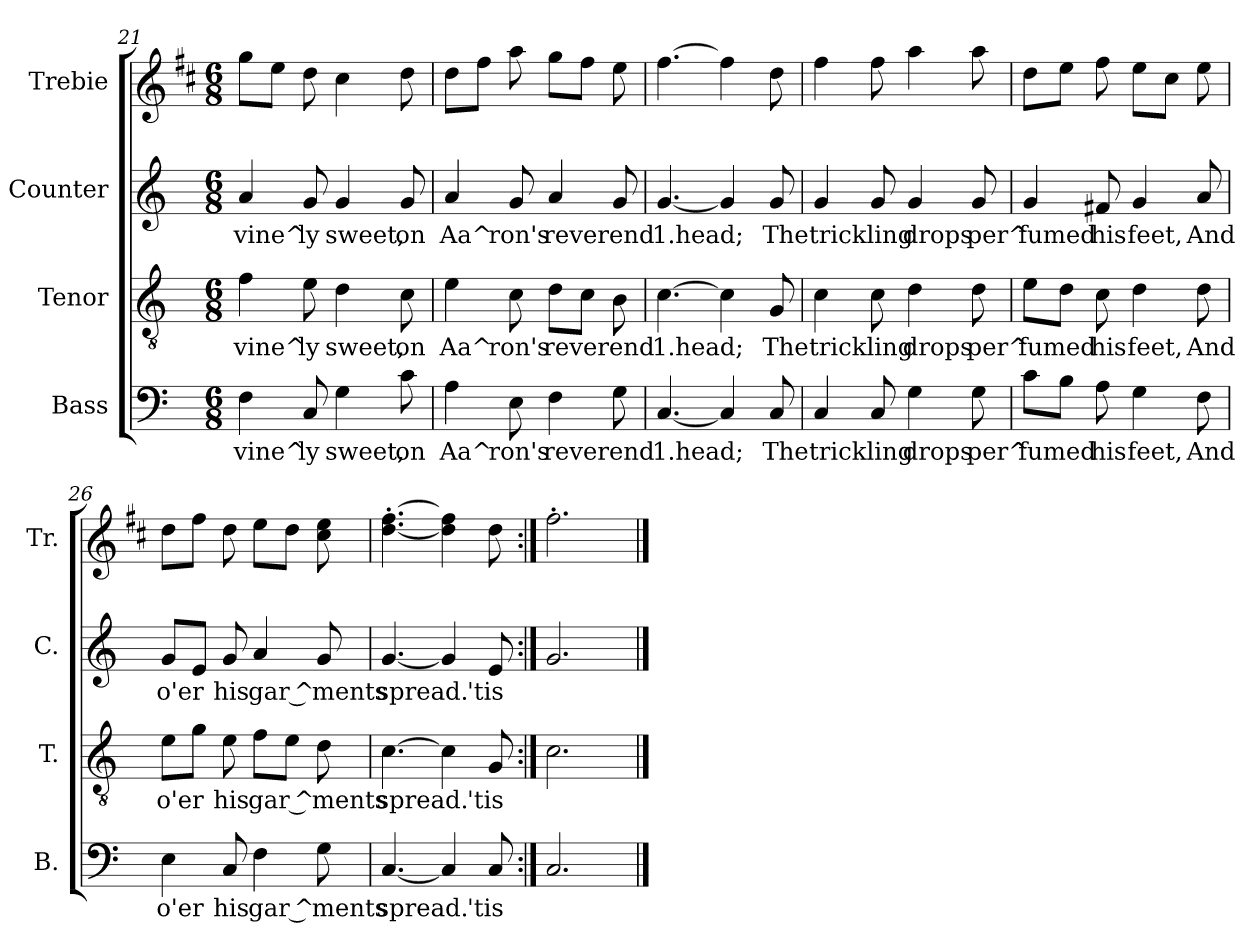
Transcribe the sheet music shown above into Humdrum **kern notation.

**kern	**text	**kern	**text	**kern	**text	**kern
*part4	*part4	*part3	*part3	*part2	*part2	*part1
*staff4	*staff4	*staff3	*staff3	*staff2	*staff2	*staff1
*I"Bass	*	*I"Tenor	*	*I"Counter	*	*I"Trebie
*I'B.	*	*I'T.	*	*I'C.	*	*I'Tr.
*clefF4	*	*clefGv2	*	*clefG2	*	*clefG2
*	*	*	*	*	*	*ITrd1c2
*k[]	*	*k[]	*	*k[]	*	*k[]
*C:	*	*C:	*	*C:	*	*C:
*M6/8	*	*M6/8	*	*M6/8	*	*M6/8
=21	=21	=21	=21	=21	=21	=21
!LO:N:head=solid	!LO:LY:a	!LO:N:head=solid	!LO:LY:a	!LO:N:head=solid	!LO:LY:b	!LO:N:head=solid
4F\	vine^	4f\	vine^	4a/	vine^	8ff\L
.	.	.	.	.	.	8dd\J
!LO:N:head=solid	!LO:LY:a	!LO:N:head=solid	!LO:LY:a	!	!LO:LY:b	!LO:N:head=solid
8C/	ly	8e\	ly	8g/	ly	8cc\
!	!LO:LY:a	!	!LO:LY:a	!	!LO:LY:b	!LO:N:head=solid
4G\	sweet,	4d\	sweet,	4g/	sweet,	4b\
!LO:N:head=solid	!LO:LY:a	!LO:N:head=solid	!LO:LY:a	!	!LO:LY:b	!LO:N:head=solid
8c\	on	8c\	on	8g/	on	8cc\
=22	=22	=22	=22	=22	=22	=22
!LO:N:head=solid	!LO:LY:a	!LO:N:head=solid	!LO:LY:a	!LO:N:head=solid	!LO:LY:b	!LO:N:head=solid
4A\	Aa^	4e\	Aa^	4a/	Aa^	8cc\L
!	!	!	!	!	!	!LO:N:head=solid
.	.	.	.	.	.	8ee\J
!LO:N:head=solid	!LO:LY:a	!LO:N:head=solid	!LO:LY:a	!	!LO:LY:b	!
8E\	ron's	8c\	ron's	8g/	ron's	8gg\
!LO:N:head=solid	!LO:LY:a	!	!LO:LY:a	!LO:N:head=solid	!LO:LY:b	!LO:N:head=solid
4F\	reverend	8d\L	reverend	4a/	reverend	8ff\L
!	!	!LO:N:head=solid	!	!	!	!LO:N:head=solid
.	.	8c\J	.	.	.	8ee\J
!	!	!LO:N:head=solid	!	!	!	!
8G\	.	8B\	.	8g/	.	8dd\
!!LO:LB:g=z
=23	=23	=23	=23	=23	=23	=23
!LO:N:head=solid	!LO:LY:a	!LO:N:head=solid	!LO:LY:a	!	!LO:LY:b	!LO:N:head=solid
[<4.C/	1.head;	[>4.c\	1.head;	[<4.g/	1.head;	[>4.ee\
!LO:N:head=solid	!	!LO:N:head=solid	!	!	!	!LO:N:head=solid
4C/]	.	4c\]	.	4g/]	.	4ee\]
!LO:N:head=solid	!LO:LY:a	!	!LO:LY:a	!	!LO:LY:b	!LO:N:head=solid
8C/	The	8G/	The	8g/	The	8cc\
=24	=24	=24	=24	=24	=24	=24
!LO:N:head=solid	!LO:LY:a	!LO:N:head=solid	!LO:LY:a	!	!LO:LY:b	!LO:N:head=solid
4C/	trickling	4c\	trickling	4g/	trickling	4ee\
!LO:N:head=solid	!	!LO:N:head=solid	!	!	!	!LO:N:head=solid
8C/	.	8c\	.	8g/	.	8ee\
!	!LO:LY:a	!	!LO:LY:a	!	!LO:LY:b	!
4G\	drops	4d\	drops	4g/	drops	4gg\
!	!LO:LY:a	!	!LO:LY:a	!	!LO:LY:b	!
8G\	per^	8d\	per^	8g/	per^	8gg\
=25	=25	=25	=25	=25	=25	=25
!LO:N:head=solid	!LO:LY:a	!LO:N:head=solid	!LO:LY:a	!	!LO:LY:b	!LO:N:head=solid
8c\L	fumed	8e\L	fumed	4g/	fumed	8cc\L
!LO:N:head=solid	!	!	!	!	!	!
8B\J	.	8d\J	.	.	.	8dd\J
!LO:N:head=solid	!LO:LY:a	!LO:N:head=solid	!LO:LY:a	!LO:N:head=solid	!LO:LY:b	!LO:N:head=solid
8A\	his	8c\	his	8f#X/	his	8ee\
!	!LO:LY:a	!	!LO:LY:a	!	!LO:LY:b	!
4G\	feet,	4d\	feet,	4g/	feet,	8dd\L
!	!	!	!	!	!	!LO:N:head=solid
.	.	.	.	.	.	8b\J
!LO:N:head=solid	!LO:LY:a	!	!LO:LY:a	!LO:N:head=solid	!LO:LY:b	!
8F\	And	8d\	And	8a/	And	8dd\
=26	=26	=26	=26	=26	=26	=26
!LO:N:head=solid	!LO:LY:a	!LO:N:head=solid	!LO:LY:a	!	!LO:LY:b	!LO:N:head=solid
4E\	o'er	8e\L	o'er	8g/L	o'er	8cc\L
!	!	!	!	!LO:N:head=solid	!	!LO:N:head=solid
.	.	8g\J	.	8e/J	.	8ee\J
!LO:N:head=solid	!LO:LY:a	!LO:N:head=solid	!LO:LY:a	!	!LO:LY:b	!LO:N:head=solid
8C/	his	8e\	his	8g/	his	8cc\
!LO:N:head=solid	!LO:LY:a	!LO:N:head=solid	!LO:LY:a	!LO:N:head=solid	!LO:LY:b	!
4F\	gar ^	8f\L	gar ^	4a/	gar ^	8dd\L
!	!	!LO:N:head=solid	!	!	!	!LO:N:head=solid
.	.	8e\J	.	.	.	8cc\J
!	!LO:LY:a	!	!LO:LY:a	!	!LO:LY:b	!LO:N:n=1:head=solid
8G\	ments	8d\	ments	8g/	ments	8b\ 8dd\
=27	=27	=27	=27	=27	=27	=27
!LO:N:head=solid	!LO:LY:a	!LO:N:head=solid	!LO:LY:a	!	!LO:LY:b	!LO:N:n=1:head=solid
!	!	!	!	!	!	!LO:N:n=2:head=solid
[<4.C/	spread.	[>4.c\	spread.	[<4.g/	spread.	[<4.cc\'> [>4.ee\'>
!LO:N:head=solid	!	!LO:N:head=solid	!	!	!	!LO:N:n=1:head=solid
!	!	!	!	!	!	!LO:N:n=2:head=solid
4C/]	.	4c\]	.	4g/]	.	4cc\] 4ee\]
!LO:N:head=solid	!LO:LY:a	!	!LO:LY:a	!LO:N:head=solid	!LO:LY:b	!LO:N:head=solid
8C/	'tis	8G/	'tis	8e/	'tis	8cc\
=28:|!	=28:|!	=28:|!	=28:|!	=28:|!	=28:|!	=28:|!
!	!	!	!	!	!	!LO:N:head=open
2.C/	.	2.c\	.	2.g/	.	2.ee'>\
==	==	==	==	==	==	==
*-	*-	*-	*-	*-	*-	*-
